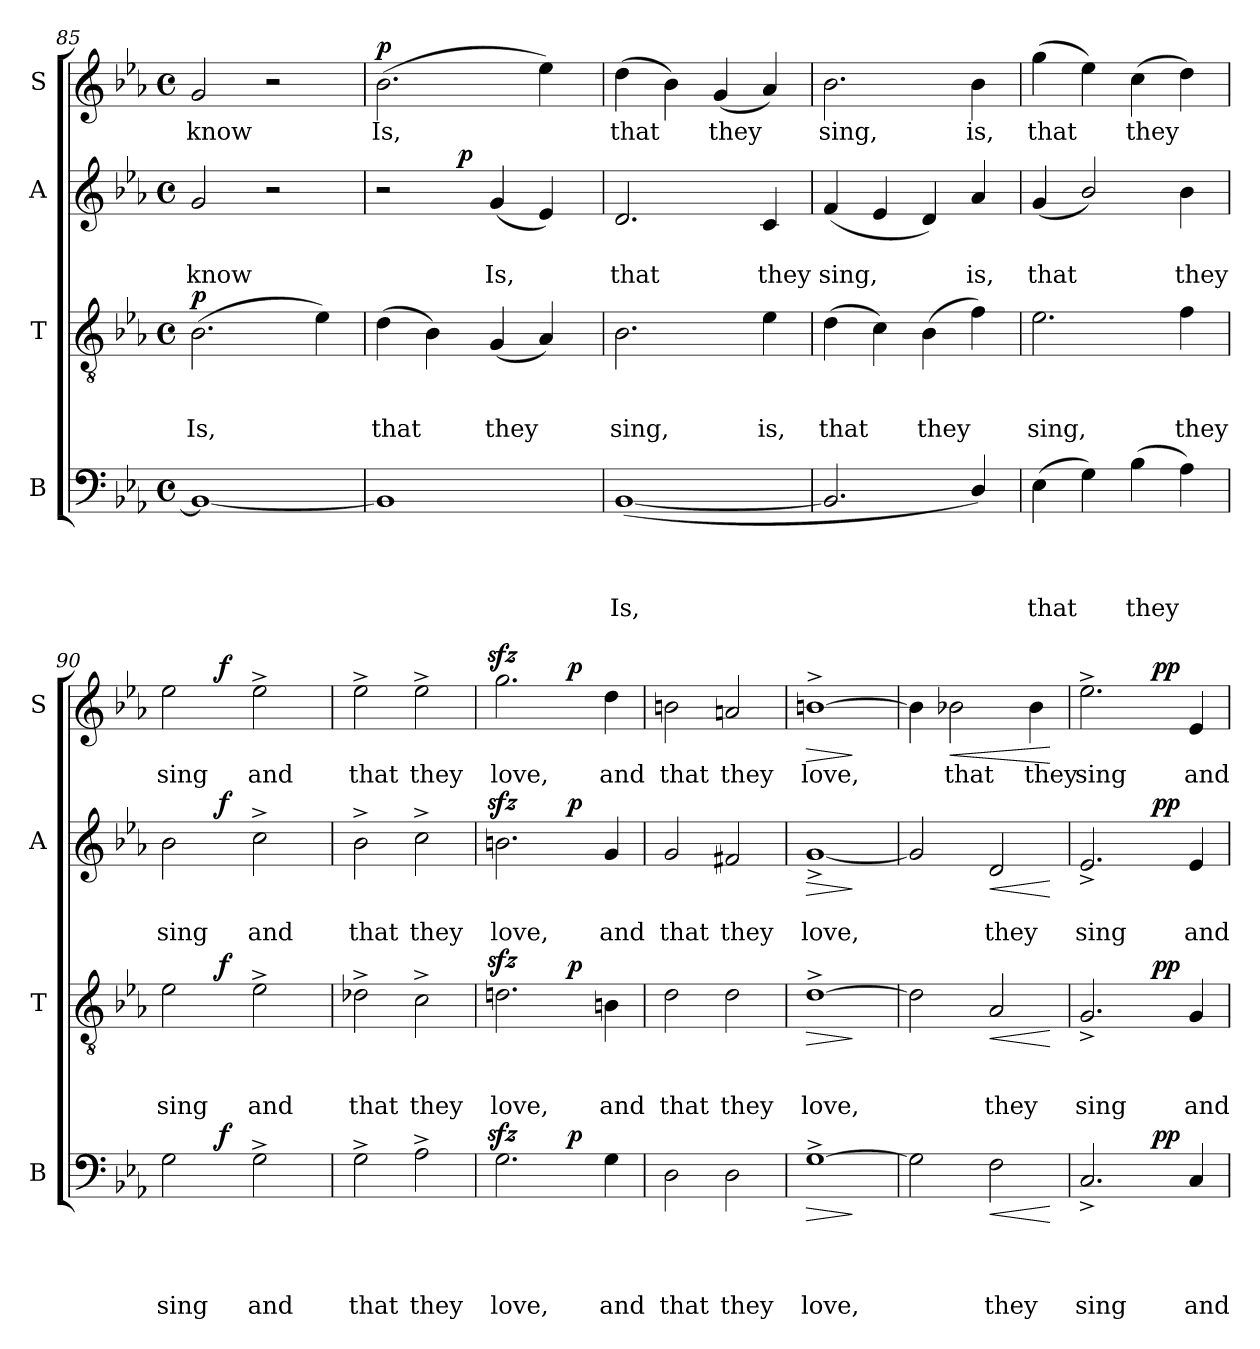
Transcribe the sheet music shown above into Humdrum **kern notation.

**kern	**text	**text	**text	**text	**dynam	**kern	**text	**text	**text	**dynam	**kern	**text	**text	**dynam	**kern	**text	**dynam
*part4	*part4	*part4	*part4	*part4	*part4	*part3	*part3	*part3	*part3	*part3	*part2	*part2	*part2	*part2	*part1	*part1	*part1
*staff4	*staff4	*staff4	*staff4	*staff4	*staff4	*staff3	*staff3	*staff3	*staff3	*staff3	*staff2	*staff2	*staff2	*staff2	*staff1	*staff1	*staff1
*I"B	*	*	*	*	*	*I"T	*	*	*	*	*I"A	*	*	*	*I"S	*	*
*I'B	*	*	*	*	*	*I'T	*	*	*	*	*I'A	*	*	*	*I'S	*	*
*clefF4	*	*	*	*	*	*clefGv2	*	*	*	*	*clefG2	*	*	*	*clefG2	*	*
*k[b-e-a-]	*	*	*	*	*	*k[b-e-a-]	*	*	*	*	*k[b-e-a-]	*	*	*	*k[b-e-a-]	*	*
*E-:	*	*	*	*	*	*E-:	*	*	*	*	*E-:	*	*	*	*E-:	*	*
*M4/4	*	*	*	*	*	*M4/4	*	*	*	*	*M4/4	*	*	*	*M4/4	*	*
*met(c)	*	*	*	*	*	*met(c)	*	*	*	*	*met(c)	*	*	*	*met(c)	*	*
=85	=85	=85	=85	=85	=85	=85	=85	=85	=85	=85	=85	=85	=85	=85	=85	=85	=85
!	!	!	!	!	!	!	!	!	!LO:LY:b	!LO:DY:a	!	!	!LO:LY:b	!	!	!LO:LY:b	!
1BB-_	.	.	.	.	.	(>2.B-\	.	.	Is,	p	2g/	.	know	.	2g/	know	.
.	.	.	.	.	.	.	.	.	.	.	2r	.	.	.	2r	.	.
.	.	.	.	.	.	4e-\)	.	.	.	.	.	.	.	.	.	.	.
=86	=86	=86	=86	=86	=86	=86	=86	=86	=86	=86	=86	=86	=86	=86	=86	=86	=86
!	!	!	!	!	!	!	!	!	!LO:LY:b	!	!	!	!	!	!	!LO:LY:b	!LO:DY:a
*	*	*	*	*	*	*	*	*	*	*	*^	*	*	*	*	*	*
1BB-]	.	.	.	.	.	(>4d\	.	.	that	.	2r	4.ryy	.	.	.	(>2.b-\	Is,	p
.	.	.	.	.	.	4B-\)	.	.	.	.	.	.	.	.	.	.	.	.
!	!	!	!	!	!	!	!	!	!	!	!	!	!	!	!LO:DY:a	!	!	!
.	.	.	.	.	.	.	.	.	.	.	.	2ryy	.	.	p	.	.	.
!	!	!	!	!	!	!	!	!	!LO:LY:b	!	!	!	!	!LO:LY:b	!	!	!	!
.	.	.	.	.	.	(<4G/	.	.	they	.	(<4g/	.	.	Is,	.	.	.	.
.	.	.	.	.	.	4A-/)	.	.	.	.	4e-/)	.	.	.	.	4ee-\)	.	.
.	.	.	.	.	.	.	.	.	.	.	.	8ryy	.	.	.	.	.	.
!!LO:LB:g=z
=87	=87	=87	=87	=87	=87	=87	=87	=87	=87	=87	=87	=87	=87	=87	=87	=87	=87	=87
!	!	!	!	!LO:LY:b	!	!	!	!	!LO:LY:b	!	!	!	!	!LO:LY:b	!	!	!LO:LY:b	!
*	*	*	*	*	*	*	*	*	*	*	*v	*v	*	*	*	*	*	*
(<[>1BB-	.	.	.	Is,	.	2.B-\	.	.	sing,	.	2.d/	.	that	.	(>4dd\	that	.
.	.	.	.	.	.	.	.	.	.	.	.	.	.	.	4b-\)	.	.
!	!	!	!	!	!	!	!	!	!	!	!	!	!	!	!	!LO:LY:b	!
.	.	.	.	.	.	.	.	.	.	.	.	.	.	.	(<4g/	they	.
!	!	!	!	!	!	!	!	!	!LO:LY:b	!	!	!	!LO:LY:b	!	!	!	!
.	.	.	.	.	.	4e-\	.	.	is,	.	4c/	.	they	.	4a-/)	.	.
=88	=88	=88	=88	=88	=88	=88	=88	=88	=88	=88	=88	=88	=88	=88	=88	=88	=88
!	!	!	!	!	!	!	!	!	!LO:LY:b	!	!	!	!LO:LY:b	!	!	!LO:LY:b	!
2.BB-/]	.	.	.	.	.	(>4d\	.	.	that	.	(<4f/	.	sing,	.	2.b-\	sing,	.
.	.	.	.	.	.	4c\)	.	.	.	.	4e-/	.	.	.	.	.	.
!	!	!	!	!	!	!	!	!	!LO:LY:b	!	!	!	!	!	!	!	!
.	.	.	.	.	.	(>4B-\	.	.	they	.	4d/)	.	.	.	.	.	.
!	!	!	!	!	!	!	!	!	!	!	!	!	!LO:LY:b	!	!	!LO:LY:b	!
4D/)	.	.	.	.	.	4f\)	.	.	.	.	4a-/	.	is,	.	4b-\	is,	.
=89	=89	=89	=89	=89	=89	=89	=89	=89	=89	=89	=89	=89	=89	=89	=89	=89	=89
!	!	!	!	!LO:LY:b	!	!	!	!	!LO:LY:b	!	!	!	!LO:LY:b	!	!	!LO:LY:b	!
(>4E-\	.	.	.	that	.	2.e-\	.	.	sing,	.	(<4g/	.	that	.	(>4gg\	that	.
4G\)	.	.	.	.	.	.	.	.	.	.	2b-/)	.	.	.	4ee-\)	.	.
!	!	!	!	!LO:LY:b	!	!	!	!	!	!	!	!	!	!	!	!LO:LY:b	!
(>4B-\	.	.	.	they	.	.	.	.	.	.	.	.	.	.	(>4cc\	they	.
!	!	!	!	!	!	!	!	!	!LO:LY:b	!	!	!	!LO:LY:b	!	!	!	!
4A-\)	.	.	.	.	.	4f\	.	.	they	.	4b-\	.	they	.	4dd\)	.	.
=90	=90	=90	=90	=90	=90	=90	=90	=90	=90	=90	=90	=90	=90	=90	=90	=90	=90
!	!	!	!	!LO:LY:b	!	!	!	!	!LO:LY:b	!	!	!	!LO:LY:b	!	!	!LO:LY:b	!
*^	*	*	*	*	*	*^	*	*	*	*	*^	*	*	*	*^	*	*
2G\	4ryy	.	.	.	sing	.	2e-\	4ryy	.	.	sing	.	2b-\	4ryy	.	sing	.	2ee-\	4ryy	sing	.
.	16ryy	.	.	.	.	.	.	16ryy	.	.	.	.	.	16ryy	.	.	.	.	16ryy	.	.
!	!	!	!	!	!	!LO:DY:a	!	!	!	!	!	!LO:DY:a	!	!	!	!	!LO:DY:a	!	!	!	!LO:DY:a
.	2ryy	.	.	.	.	f	.	2ryy	.	.	.	f	.	2ryy	.	.	f	.	2ryy	.	f
!	!	!	!	!	!LO:LY:b	!	!	!	!	!	!LO:LY:b	!	!	!	!	!LO:LY:b	!	!	!	!LO:LY:b	!
2G^>\	.	.	.	.	and	.	2e-^>\	.	.	.	and	.	2cc^>\	.	.	and	.	2ee-^>\	.	and	.
.	8.ryy	.	.	.	.	.	.	8.ryy	.	.	.	.	.	8.ryy	.	.	.	.	8.ryy	.	.
=91	=91	=91	=91	=91	=91	=91	=91	=91	=91	=91	=91	=91	=91	=91	=91	=91	=91	=91	=91	=91	=91
!	!	!	!	!	!LO:LY:b	!	!	!	!	!	!LO:LY:b	!	!	!	!	!LO:LY:b	!	!	!	!LO:LY:b	!
*v	*v	*	*	*	*	*	*	*	*	*	*	*	*v	*v	*	*	*	*v	*v	*	*
*	*	*	*	*	*	*v	*v	*	*	*	*	*	*	*	*	*	*	*
2G^>\	.	.	.	that	.	2d-X^>\	.	.	that	.	2b-^>\	.	that	.	2ee-^>\	that	.
!	!	!	!	!LO:LY:b	!	!	!	!	!LO:LY:b	!	!	!	!LO:LY:b	!	!	!LO:LY:b	!
2A-^>\	.	.	.	they	.	2c^>\	.	.	they	.	2cc^>\	.	they	.	2ee-^>\	they	.
=92	=92	=92	=92	=92	=92	=92	=92	=92	=92	=92	=92	=92	=92	=92	=92	=92	=92
!	!	!	!	!LO:LY:b	!	!	!	!	!LO:LY:b	!	!	!	!LO:LY:b	!	!	!LO:LY:b	!
*^	*	*	*	*	*	*^	*	*	*	*	*^	*	*	*	*^	*	*
2.Gzz>\	2ryy	.	.	.	love,	.	2.dnzz>\	2ryy	.	.	love,	.	2.bnzz>\	2ryy	.	love,	.	2.ggzz>\	2ryy	love,	.
.	32ryy	.	.	.	.	.	.	32ryy	.	.	.	.	.	32ryy	.	.	.	.	32ryy	.	.
!	!	!	!	!	!	!LO:DY:a	!	!	!	!	!	!LO:DY:a	!	!	!	!	!LO:DY:a	!	!	!	!LO:DY:a
.	4...ryy	.	.	.	.	p	.	4...ryy	.	.	.	p	.	4...ryy	.	.	p	.	4...ryy	.	p
!	!	!	!	!	!LO:LY:b	!	!	!	!	!	!LO:LY:b	!	!	!	!	!LO:LY:b	!	!	!	!LO:LY:b	!
4G\	.	.	.	.	and	.	4Bn\	.	.	.	and	.	4g/	.	.	and	.	4dd\	.	and	.
!!LO:PB:g=z
=93	=93	=93	=93	=93	=93	=93	=93	=93	=93	=93	=93	=93	=93	=93	=93	=93	=93	=93	=93	=93	=93
!	!	!	!	!	!LO:LY:b	!	!	!	!	!	!LO:LY:b	!	!	!	!	!LO:LY:b	!	!	!	!LO:LY:b	!
*v	*v	*	*	*	*	*	*	*	*	*	*	*	*v	*v	*	*	*	*v	*v	*	*
*	*	*	*	*	*	*v	*v	*	*	*	*	*	*	*	*	*	*	*
2D\	.	.	.	that	.	2d\	.	.	that	.	2g/	.	that	.	2bn\	that	.
!	!	!	!	!LO:LY:b	!	!	!	!	!LO:LY:b	!	!	!	!LO:LY:b	!	!	!LO:LY:b	!
2D\	.	.	.	they	.	2d\	.	.	they	.	2f#X/	.	they	.	2an/	they	.
=94	=94	=94	=94	=94	=94	=94	=94	=94	=94	=94	=94	=94	=94	=94	=94	=94	=94
!	!	!	!	!LO:LY:b	!LO:HP:b	!	!	!	!LO:LY:b	!LO:HP:b	!	!	!LO:LY:b	!LO:HP:b	!	!LO:LY:b	!LO:HP:b
[>1G^>	.	.	.	love,	>	[>1d^>	.	.	love,	>	[<1g^<	.	love,	>	[>1bn^>	love,	>
.	.	.	.	.	]	.	.	.	.	]	.	.	.	]	.	.	]
=95	=95	=95	=95	=95	=95	=95	=95	=95	=95	=95	=95	=95	=95	=95	=95	=95	=95
2G\]	.	.	.	.	.	2d\]	.	.	.	.	2g/]	.	.	.	4b\]	.	.
!	!	!	!	!	!	!	!	!	!	!	!	!	!	!	!	!LO:LY:b	!LO:HP:b
.	.	.	.	.	.	.	.	.	.	.	.	.	.	.	2b-X\	that	<
!	!	!	!	!LO:LY:b	!LO:HP:b	!	!	!	!LO:LY:b	!LO:HP:b	!	!	!LO:LY:b	!LO:HP:b	!	!	!
2F\	.	.	.	they	<	2A-i/	.	.	they	<	2d/	.	they	<	.	.	.
!	!	!	!	!	!	!	!	!	!	!	!	!	!	!	!	!LO:LY:b	!
.	.	.	.	.	.	.	.	.	.	.	.	.	.	.	4b-\	they	.
.	.	.	.	.	[	.	.	.	.	[	.	.	.	[	.	.	[
=96	=96	=96	=96	=96	=96	=96	=96	=96	=96	=96	=96	=96	=96	=96	=96	=96	=96
!	!	!	!	!LO:LY:b	!	!	!	!	!LO:LY:b	!	!	!	!LO:LY:b	!	!	!LO:LY:b	!
*^	*	*	*	*	*	*^	*	*	*	*	*^	*	*	*	*^	*	*
2.C^</	2ryy	.	.	.	sing	.	2.G^</	2ryy	.	.	sing	.	2.e-^</	2ryy	.	sing	.	2.ee-^>\	2ryy	sing	.
.	32ryy	.	.	.	.	.	.	32ryy	.	.	.	.	.	32ryy	.	.	.	.	32ryy	.	.
!	!	!	!	!	!	!LO:DY:a	!	!	!	!	!	!LO:DY:a	!	!	!	!	!LO:DY:a	!	!	!	!LO:DY:a
.	4...ryy	.	.	.	.	pp	.	4...ryy	.	.	.	pp	.	4...ryy	.	.	pp	.	4...ryy	.	pp
!	!	!	!	!	!LO:LY:b	!	!	!	!	!	!LO:LY:b	!	!	!	!	!LO:LY:b	!	!	!	!LO:LY:b	!
4C/	.	.	.	.	and	.	4G/	.	.	.	and	.	4e-/	.	.	and	.	4e-/	.	and	.
*v	*v	*	*	*	*	*	*	*	*	*	*	*	*v	*v	*	*	*	*v	*v	*	*
*	*	*	*	*	*	*v	*v	*	*	*	*	*	*	*	*	*	*	*
=	=	=	=	=	=	=	=	=	=	=	=	=	=	=	=	=	=
*-	*-	*-	*-	*-	*-	*-	*-	*-	*-	*-	*-	*-	*-	*-	*-	*-	*-
